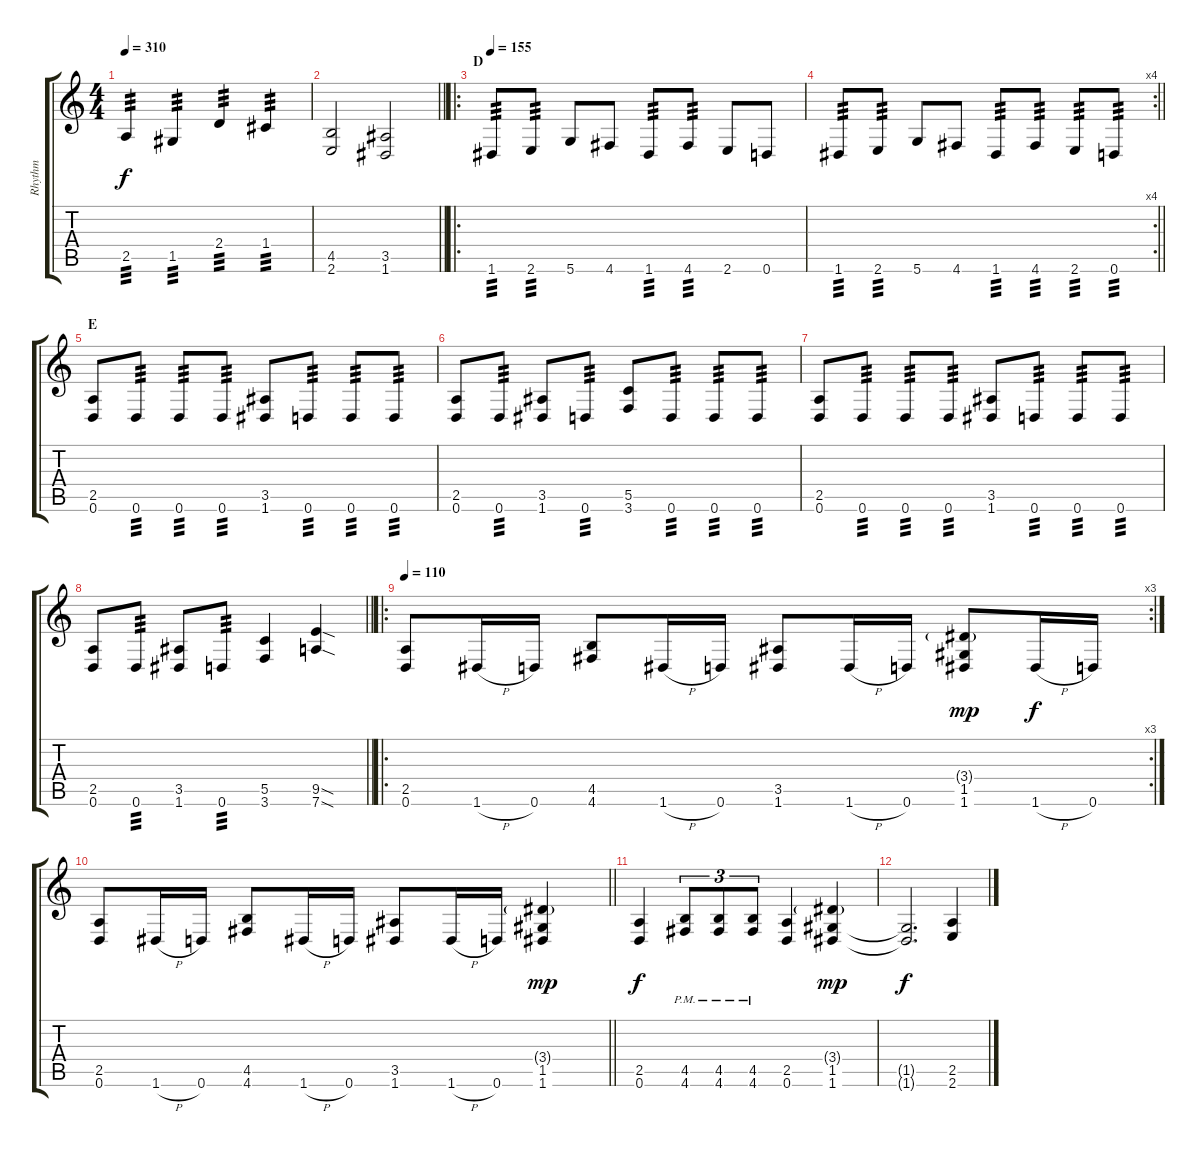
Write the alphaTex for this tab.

\track ("Rhythm" "Rhythm") {instrument distortionguitar}
\staff {score tabs}
\tuning (D4 A3 F3 C3 G2 D2) {hide}
\ts (4 4)
\tempo 310
\clef g2
\ks c
2.5.4{tp 3 dy f} 1.5.4{tp 3} 2.4.4{tp 3} 1.4.4{tp 3} |
\barLineRight lightlight
(4.5 2.6).2 (3.5 1.6).2 |
\ro
\section ("" "D")
\tempo 155
1.6.8{tp 3} 2.6.8{tp 3} 5.6.8 4.6.8 1.6.8{tp 3} 4.6.8{tp 3} 2.6.8 0.6.8 |
\rc 4
\barLineRight lightlight
1.6.8{tp 3} 2.6.8{tp 3} 5.6.8 4.6.8 1.6.8{tp 3} 4.6.8{tp 3} 2.6.8{tp 3} 0.6.8{tp 3} |
\section ("" "E")
(2.5 0.6).8 0.6.8{tp 3} 0.6.8{tp 3} 0.6.8{tp 3} (3.5 1.6).8 0.6.8{tp 3} 0.6.8{tp 3} 0.6.8{tp 3} |
(2.5 0.6).8 0.6.8{tp 3} (3.5 1.6).8 0.6.8{tp 3} (5.5 3.6).8 0.6.8{tp 3} 0.6.8{tp 3} 0.6.8{tp 3} |
(2.5 0.6).8 0.6.8{tp 3} 0.6.8{tp 3} 0.6.8{tp 3} (3.5 1.6).8 0.6.8{tp 3} 0.6.8{tp 3} 0.6.8{tp 3} |
\barLineRight lightlight
(2.5 0.6).8 0.6.8{tp 3} (3.5 1.6).8 0.6.8{tp 3} (5.5 3.6).4 (9.5{sod} 7.6{sod}).4 |
\ro
\rc 3
\tempo 110
(2.5 0.6).8 1.6{h}.16 0.6.16 (4.5 4.6).8 1.6{h}.16 0.6.16 (3.5 1.6).8 1.6{h}.16 0.6.16 (3.4{g} 1.5 1.6).8{dy mp} 1.6{h}.16{dy f} 0.6.16 |
\barLineRight lightlight
(2.5 0.6).8 1.6{h}.16 0.6.16 (4.5 4.6).8 1.6{h}.16 0.6.16 (3.5 1.6).8 1.6{h}.16 0.6.16 (3.4{g} 1.5 1.6).4{dy mp} |
(2.5 0.6).4{dy f} (4.5{pm} 4.6{pm}).8{tu (3 2)} (4.5{pm} 4.6{pm}).8{tu (3 2)} (4.5{pm} 4.6{pm}).8{tu (3 2)} (2.5 0.6).4 (3.4{g} 1.5 1.6).4{dy mp} |
(1.5{t} 1.6{t}).2{d dy f} (2.5 2.6).4
